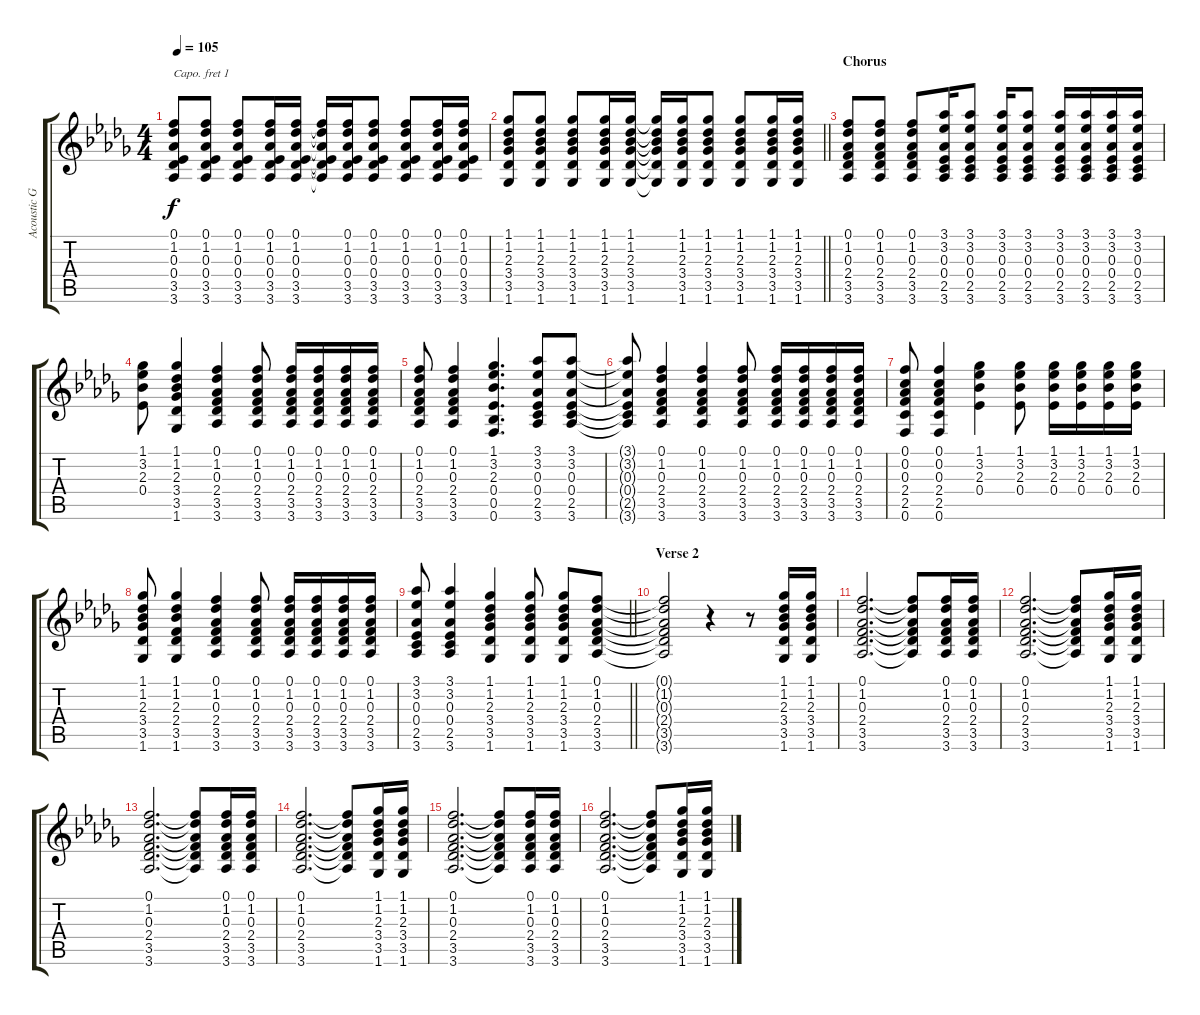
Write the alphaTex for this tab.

\track ("Acoustic Guitar" "Acoustic G") {instrument acousticguitarsteel}
\staff {score tabs}
\capo 1
\tuning (E4 B3 G3 D3 A2 E2) {hide}
\ts (4 4)
\tempo 105
\clef g2
\ks db
(0.1 1.2 0.3 0.4 3.5 3.6).8{dy f} (0.1 1.2 0.3 0.4 3.5 3.6).8 (0.1 1.2 0.3 0.4 3.5 3.6).8 (0.1 1.2 0.3 0.4 3.5 3.6).16 (0.1 1.2 0.3 0.4 3.5 3.6).16 (0.1{t} 1.2{t} 0.3{t} 0.4{t} 3.5{t} 3.6{t}).16 (0.1 1.2 0.3 0.4 3.5 3.6).16 (0.1 1.2 0.3 0.4 3.5 3.6).8 (0.1 1.2 0.3 0.4 3.5 3.6).8 (0.1 1.2 0.3 0.4 3.5 3.6).16 (0.1 1.2 0.3 0.4 3.5 3.6).16 |
\barLineRight lightlight
(1.1 1.2 2.3 3.4 3.5 1.6).8 (1.1 1.2 2.3 3.4 3.5 1.6).8 (1.1 1.2 2.3 3.4 3.5 1.6).8 (1.1 1.2 2.3 3.4 3.5 1.6).16 (1.1 1.2 2.3 3.4 3.5 1.6).16 (1.1{t} 1.2{t} 2.3{t} 3.4{t} 3.5{t} 1.6{t}).16 (1.1 1.2 2.3 3.4 3.5 1.6).16 (1.1 1.2 2.3 3.4 3.5 1.6).8 (1.1 1.2 2.3 3.4 3.5 1.6).8 (1.1 1.2 2.3 3.4 3.5 1.6).16 (1.1 1.2 2.3 3.4 3.5 1.6).16 |
\section ("" "Chorus")
(0.1 1.2 0.3 2.4 3.5 3.6).8 (0.1 1.2 0.3 2.4 3.5 3.6).8 (0.1 1.2 0.3 2.4 3.5 3.6).8 (3.1 3.2 0.3 0.4 2.5 3.6).16 (3.1 3.2 0.3 0.4 2.5 3.6).8 (3.1 3.2 0.3 0.4 2.5 3.6).16 (3.1 3.2 0.3 0.4 2.5 3.6).8 (3.1 3.2 0.3 0.4 2.5 3.6).16 (3.1 3.2 0.3 0.4 2.5 3.6).16 (3.1 3.2 0.3 0.4 2.5 3.6).16 (3.1 3.2 0.3 0.4 2.5 3.6).16 |
(1.1 3.2 2.3 0.4).8 (1.1 1.2 2.3 3.4 3.5 1.6).4 (0.1 1.2 0.3 2.4 3.5 3.6).4 (0.1 1.2 0.3 2.4 3.5 3.6).8 (0.1 1.2 0.3 2.4 3.5 3.6).16 (0.1 1.2 0.3 2.4 3.5 3.6).16 (0.1 1.2 0.3 2.4 3.5 3.6).16 (0.1 1.2 0.3 2.4 3.5 3.6).16 |
(0.1 1.2 0.3 2.4 3.5 3.6).8 (0.1 1.2 0.3 2.4 3.5 3.6).4 (1.1 3.2 2.3 0.4 0.5 0.6).4{d} (3.1 3.2 0.3 0.4 2.5 3.6).8 (3.1 3.2 0.3 0.4 2.5 3.6).8 |
(3.1{t} 3.2{t} 0.3{t} 0.4{t} 2.5{t} 3.6{t}).8 (0.1 1.2 0.3 2.4 3.5 3.6).4 (0.1 1.2 0.3 2.4 3.5 3.6).4 (0.1 1.2 0.3 2.4 3.5 3.6).8 (0.1 1.2 0.3 2.4 3.5 3.6).16 (0.1 1.2 0.3 2.4 3.5 3.6).16 (0.1 1.2 0.3 2.4 3.5 3.6).16 (0.1 1.2 0.3 2.4 3.5 3.6).16 |
(0.1 0.2 0.3 2.4 2.5 0.6).8 (0.1 0.2 0.3 2.4 2.5 0.6).4 (1.1 3.2 2.3 0.4).4 (1.1 3.2 2.3 0.4).8 (1.1 3.2 2.3 0.4).16 (1.1 3.2 2.3 0.4).16 (1.1 3.2 2.3 0.4).16 (1.1 3.2 2.3 0.4).16 |
(1.1 1.2 2.3 3.4 3.5 1.6).8 (1.1 1.2 2.3 2.4 3.5 1.6).4 (0.1 1.2 0.3 2.4 3.5 3.6).4 (0.1 1.2 0.3 2.4 3.5 3.6).8 (0.1 1.2 0.3 2.4 3.5 3.6).16 (0.1 1.2 0.3 2.4 3.5 3.6).16 (0.1 1.2 0.3 2.4 3.5 3.6).16 (0.1 1.2 0.3 2.4 3.5 3.6).16 |
\barLineRight lightlight
(3.1 3.2 0.3 0.4 2.5 3.6).8 (3.1 3.2 0.3 0.4 2.5 3.6).4 (1.1 1.2 2.3 3.4 3.5 1.6).4 (1.1 1.2 2.3 3.4 3.5 1.6).8 (1.1 1.2 2.3 3.4 3.5 1.6).8 (0.1 1.2 0.3 2.4 3.5 3.6).8 |
\section ("" "Verse 2")
(0.1{t} 1.2{t} 0.3{t} 2.4{t} 3.5{t} 3.6{t}).2 r.4 r.8 (1.1 1.2 2.3 3.4 3.5 1.6).16 (1.1 1.2 2.3 3.4 3.5 1.6).16 |
(0.1 1.2 0.3 2.4 3.5 3.6).2{d} (0.1{t} 1.2{t} 0.3{t} 2.4{t} 3.5{t} 3.6{t}).8 (0.1 1.2 0.3 2.4 3.5 3.6).16 (0.1 1.2 0.3 2.4 3.5 3.6).16 |
(0.1 1.2 0.3 2.4 3.5 3.6).2{d} (0.1{t} 1.2{t} 0.3{t} 2.4{t} 3.5{t} 3.6{t}).8 (1.1 1.2 2.3 3.4 3.5 1.6).16 (1.1 1.2 2.3 3.4 3.5 1.6).16 |
(0.1 1.2 0.3 2.4 3.5 3.6).2{d} (0.1{t} 1.2{t} 0.3{t} 2.4{t} 3.5{t} 3.6{t}).8 (0.1 1.2 0.3 2.4 3.5 3.6).16 (0.1 1.2 0.3 2.4 3.5 3.6).16 |
(0.1 1.2 0.3 2.4 3.5 3.6).2{d} (0.1{t} 1.2{t} 0.3{t} 2.4{t} 3.5{t} 3.6{t}).8 (1.1 1.2 2.3 3.4 3.5 1.6).16 (1.1 1.2 2.3 3.4 3.5 1.6).16 |
(0.1 1.2 0.3 2.4 3.5 3.6).2{d} (0.1{t} 1.2{t} 0.3{t} 2.4{t} 3.5{t} 3.6{t}).8 (0.1 1.2 0.3 2.4 3.5 3.6).16 (0.1 1.2 0.3 2.4 3.5 3.6).16 |
(0.1 1.2 0.3 2.4 3.5 3.6).2{d} (0.1{t} 1.2{t} 0.3{t} 2.4{t} 3.5{t} 3.6{t}).8 (1.1 1.2 2.3 3.4 3.5 1.6).16 (1.1 1.2 2.3 3.4 3.5 1.6).16
